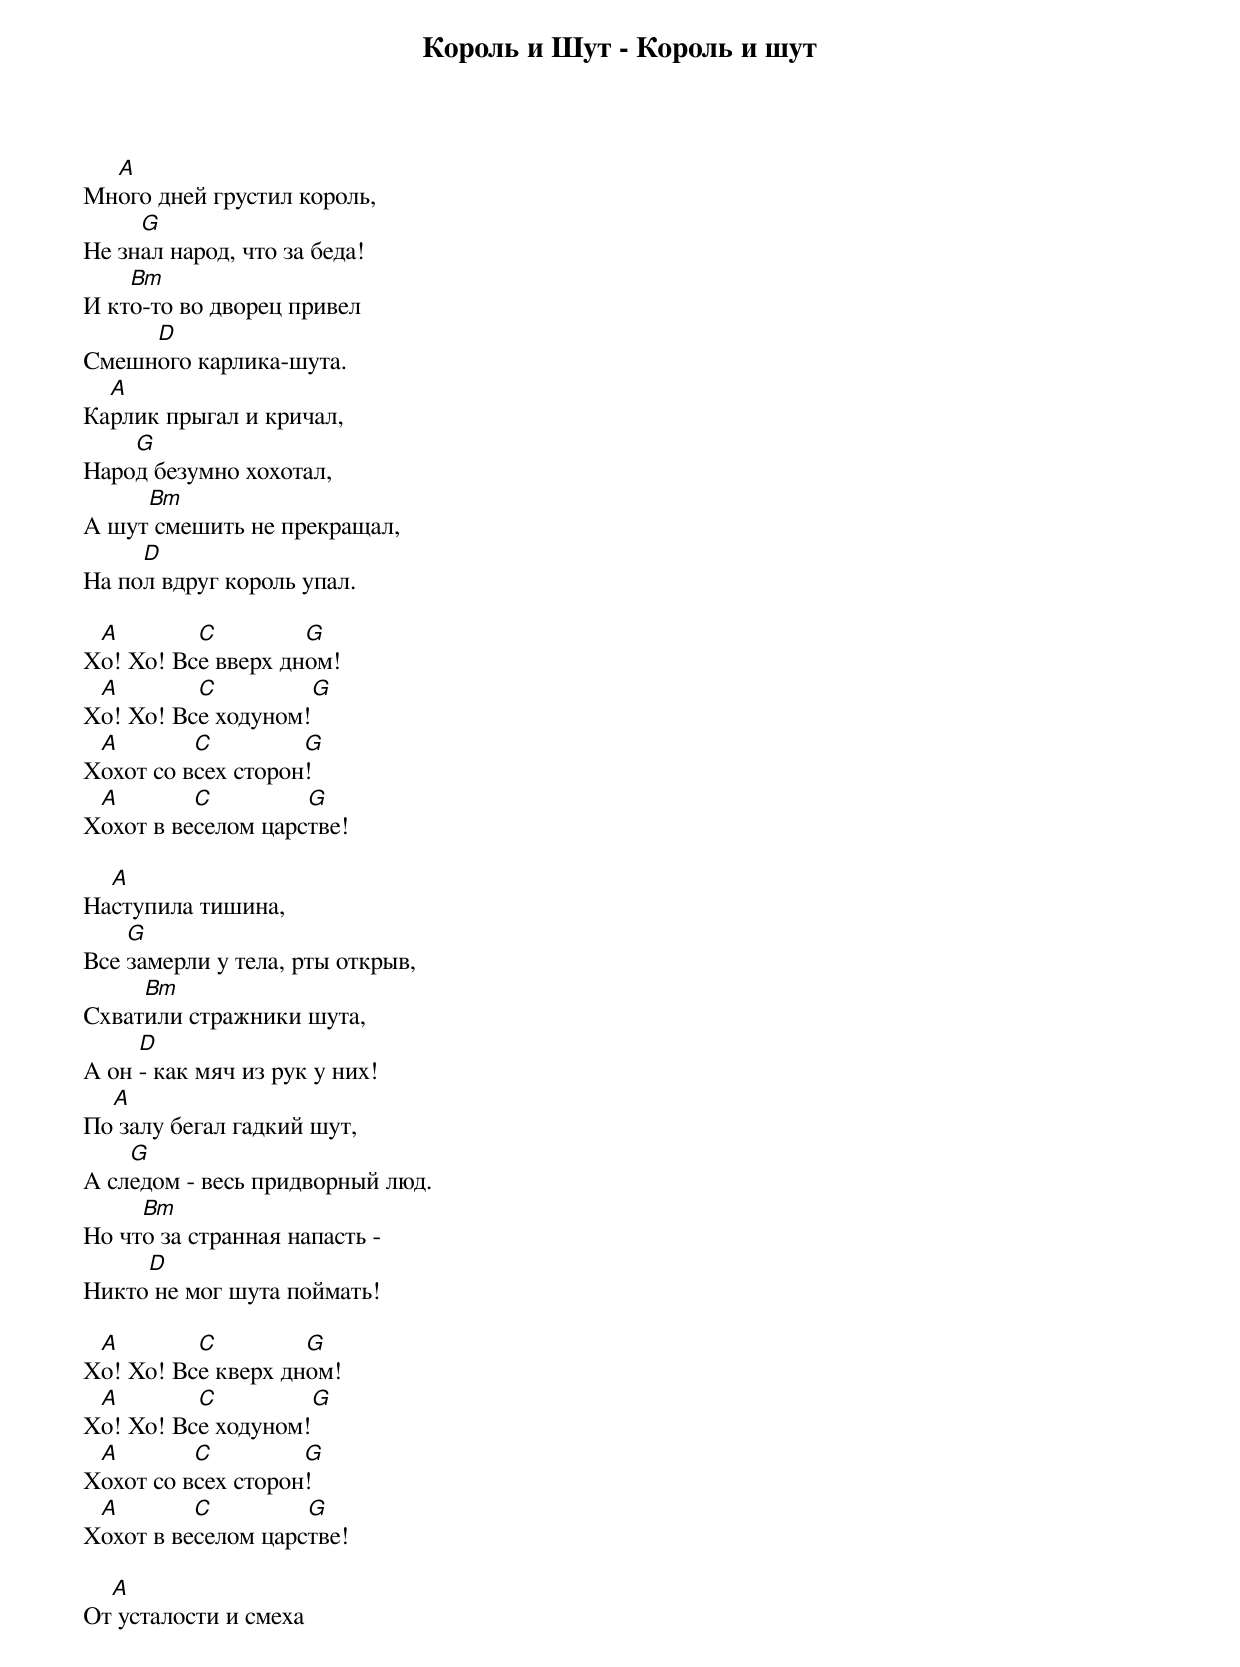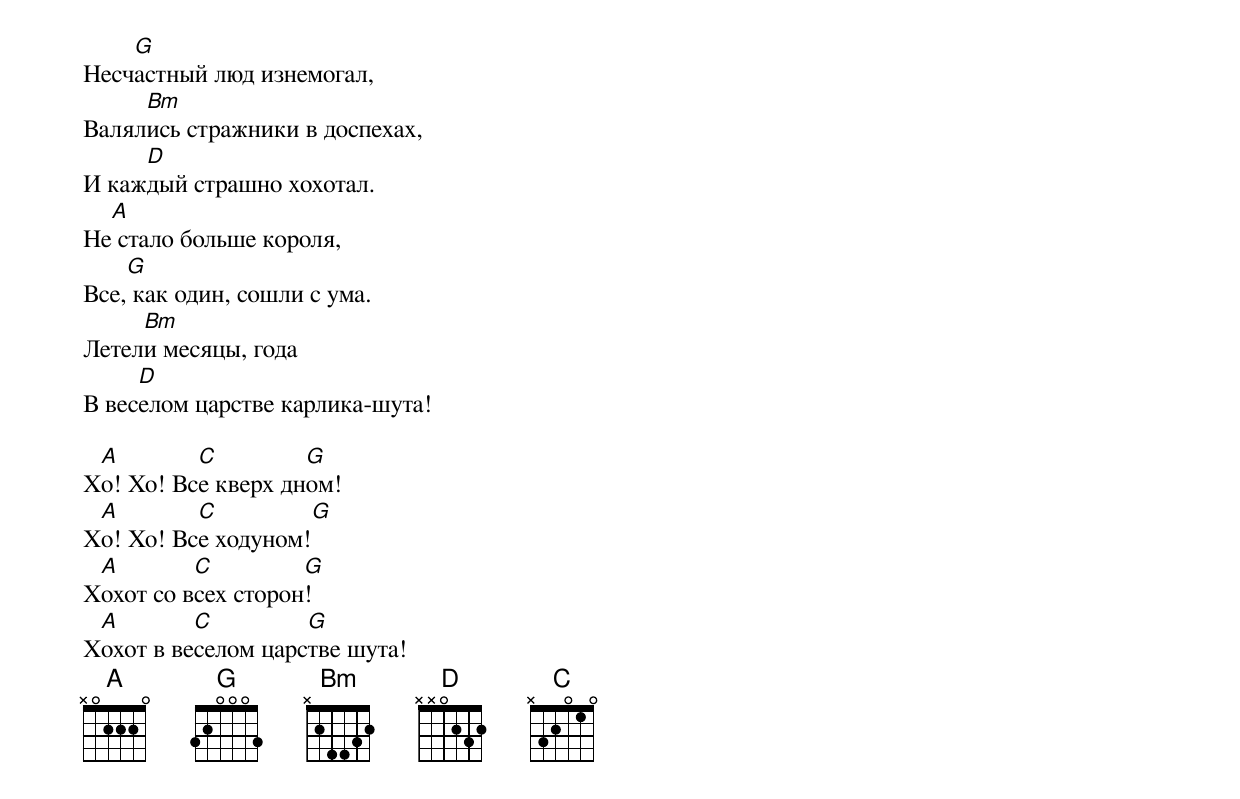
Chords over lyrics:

Король и Шут - Король и шут

  A
Много дней грустил король,
     G
Не знал народ, что за беда!
    Bm
И кто-то во дворец привел
     D
Смешного карлика-шута.
  A
Карлик прыгал и кричал,
    G
Народ безумно хохотал,
     Bm
А шут смешить не прекращал,
     D
На пол вдруг король упал.

 A        C         G
Хо! Хо! Все вверх дном!
 A        C         G
Хо! Хо! Все ходуном!
 A        C         G
Хохот со всех сторон!
 A        C         G
Хохот в веселом царстве!

  A
Наступила тишина,
    G
Все замерли у тела, рты открыв,
     Bm
Схватили стражники шута,
     D
А он - как мяч из рук у них!
  A
По залу бегал гадкий шут,
    G
А следом - весь придворный люд.
     Bm
Но что за странная напасть -
     D
Никто не мог шута поймать!

 A        C         G
Хо! Хо! Все кверх дном!
 A        C         G
Хо! Хо! Все ходуном!
 A        C         G
Хохот со всех сторон!
 A        C         G
Хохот в веселом царстве!

  A
От усталости и смеха
    G
Несчастный люд изнемогал,
     Bm
Валялись стражники в доспехах,
     D
И каждый страшно хохотал.
  A
Не стало больше короля,
    G
Все, как один, сошли с ума.
     Bm
Летели месяцы, года
     D
В веселом царстве карлика-шута!

 A        C         G
Хо! Хо! Все кверх дном!
 A        C         G
Хо! Хо! Все ходуном!
 A        C         G
Хохот со всех сторон!
 A        C         G
Хохот в веселом царстве шута!
